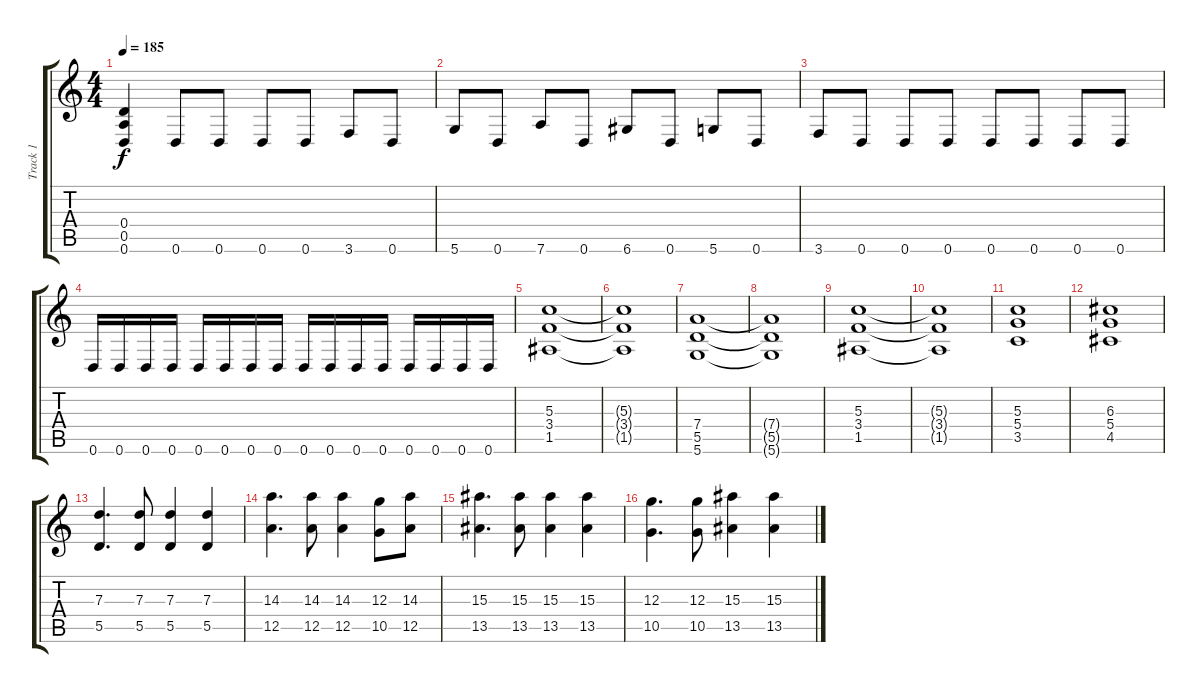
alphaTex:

\track ("Track 1" "Track 1") {instrument overdrivenguitar}
\staff {score tabs}
\tuning (E4 B3 G3 D3 A2 D2) {hide}
\ts (4 4)
\tempo 185
\clef g2
\ks c
(0.4 0.5 0.6).4{dy f} 0.6.8 0.6.8 0.6.8 0.6.8 3.6.8 0.6.8 |
5.6.8 0.6.8 7.6.8 0.6.8 6.6.8 0.6.8 5.6.8 0.6.8 |
3.6.8 0.6.8 0.6.8 0.6.8 0.6.8 0.6.8 0.6.8 0.6.8 |
0.6.16 0.6.16 0.6.16 0.6.16 0.6.16 0.6.16 0.6.16 0.6.16 0.6.16 0.6.16 0.6.16 0.6.16 0.6.16 0.6.16 0.6.16 0.6.16 |
(5.3 3.4 1.5).1 |
(5.3{t} 3.4{t} 1.5{t}).1 |
(7.4 5.5 5.6).1 |
(7.4{t} 5.5{t} 5.6{t}).1 |
(5.3 3.4 1.5).1 |
(5.3{t} 3.4{t} 1.5{t}).1 |
(5.3 5.4 3.5).1 |
(6.3 5.4 4.5).1 |
(7.3 5.5).4{d} (7.3 5.5).8 (7.3 5.5).4 (7.3 5.5).4 |
(14.3 12.5).4{d} (14.3 12.5).8 (14.3 12.5).4 (12.3 10.5).8 (14.3 12.5).8 |
(15.3 13.5).4{d} (15.3 13.5).8 (15.3 13.5).4 (15.3 13.5).4 |
(12.3 10.5).4{d} (12.3 10.5).8 (15.3 13.5).4 (15.3 13.5).4
